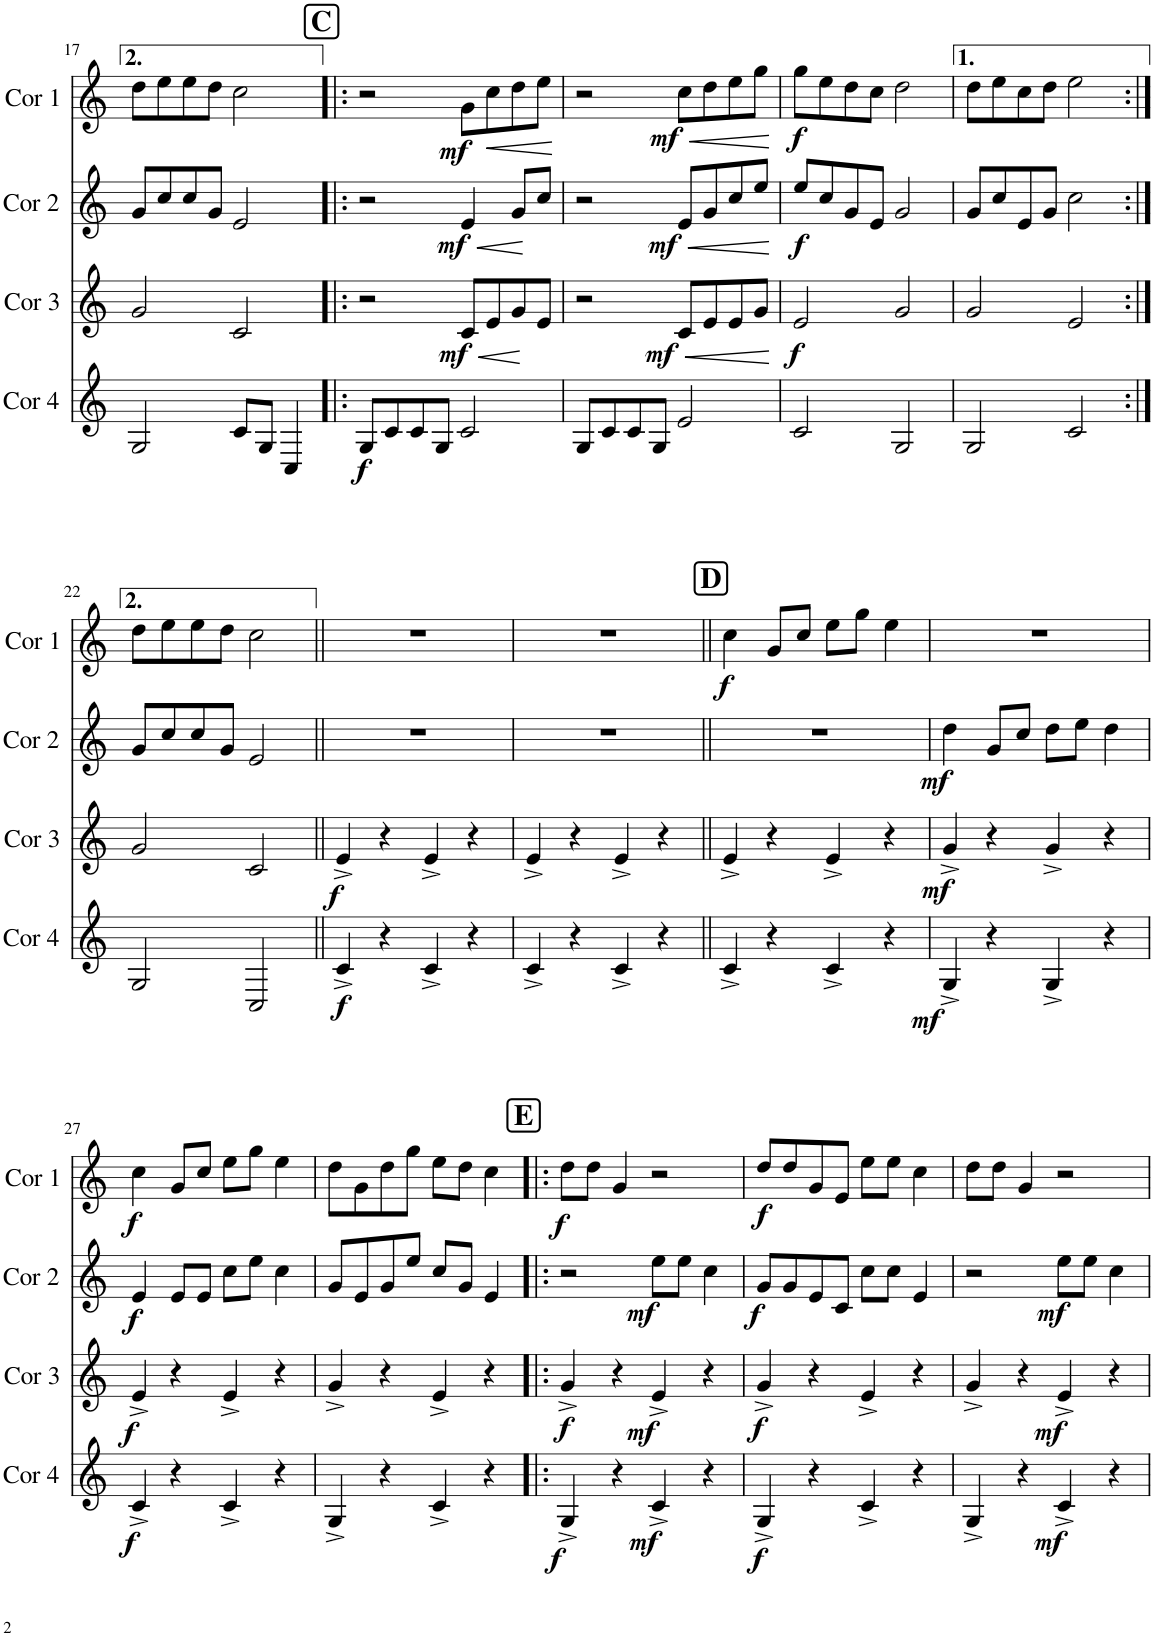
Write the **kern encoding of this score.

**kern	**dynam	**kern	**dynam	**kern	**dynam	**kern	**dynam
*part4	*part4	*part3	*part3	*part2	*part2	*part1	*part1
*staff4	*staff4	*staff3	*staff3	*staff2	*staff2	*staff1	*staff1
*I"Cor 4	*	*I"Cor 3	*	*I"Cor 2	*	*I"Cor 1	*
*I'Cor 4	*	*I'Cor 3	*	*I'Cor 2	*	*I'Cor 1	*
!!LO:PB:g=z
*clefG2	*	*clefG2	*	*clefG2	*	*clefG2	*
*Trd4c7	*	*Trd4c7	*	*Trd4c7	*	*Trd4c7	*
*k[]	*	*k[]	*	*k[]	*	*k[]	*
*M4/4	*	*M4/4	*	*M4/4	*	*M4/4	*
=17	=17	=17	=17	=17	=17	=17	=17
2G/	.	2g/	.	8g/L	.	8dd\L	.
.	.	.	.	8cc/	.	8ee\	.
.	.	.	.	8cc/	.	8ee\	.
.	.	.	.	8g/J	.	8dd\J	.
8c/L	.	2c/	.	2e/	.	2cc\	.
8G/J	.	.	.	.	.	.	.
4C/	.	.	.	.	.	.	.
!!LO:REH:place=s1:a:B:cj:fs=14:t=C
=18!|:	=18!|:	=18!|:	=18!|:	=18!|:	=18!|:	=18!|:	=18!|:
!	!LO:DY:b	!	!	!	!	!	!
8G/L	f	2r	.	2r	.	2r	.
8c/	.	.	.	.	.	.	.
8c/	.	.	.	.	.	.	.
8G/J	.	.	.	.	.	.	.
!	!	!	!LO:HP:b	!	!LO:HP:b	!	!
!	!	!	!LO:DY:n=1:b	!	!LO:DY:n=1:b	!	!LO:DY:b
2c/	.	8c/L	< mf	4e/	< mf	8g\L	mf
!	!	!	!	!	!	!	!LO:HP:b
.	.	8e/	.	.	.	8cc\	<
.	.	8g/	.	8g/L	.	8dd\	.
.	.	8e/J	.	8cc/J	.	8ee\J	.
.	.	.	[	.	[	.	[
=19	=19	=19	=19	=19	=19	=19	=19
8G/L	.	2r	.	2r	.	2r	.
8c/	.	.	.	.	.	.	.
8c/	.	.	.	.	.	.	.
8G/J	.	.	.	.	.	.	.
!	!	!	!LO:HP:b	!	!LO:HP:b	!	!LO:HP:b
!	!	!	!LO:DY:n=1:b	!	!LO:DY:n=1:b	!	!LO:DY:n=1:b
2e/	.	8c/L	< mf	8e/L	< mf	8cc\L	< mf
.	.	8e/	.	8g/	.	8dd\	.
.	.	8e/	.	8cc/	.	8ee\	.
.	.	8g/J	.	8ee/J	.	8gg\J	.
.	.	.	[	.	[	.	[
=20	=20	=20	=20	=20	=20	=20	=20
!	!	!	!LO:DY:b	!	!LO:DY:b	!	!LO:DY:b
2c/	.	2e/	f	8ee/L	f	8gg\L	f
.	.	.	.	8cc/	.	8ee\	.
.	.	.	.	8g/	.	8dd\	.
.	.	.	.	8e/J	.	8cc\J	.
2G/	.	2g/	.	2g/	.	2dd\	.
=21	=21	=21	=21	=21	=21	=21	=21
2G/	.	2g/	.	8g/L	.	8dd\L	.
.	.	.	.	8cc/	.	8ee\	.
.	.	.	.	8e/	.	8cc\	.
.	.	.	.	8g/J	.	8dd\J	.
2c/	.	2e/	.	2cc\	.	2ee\	.
!!LO:LB:g=z
=22:|!	=22:|!	=22:|!	=22:|!	=22:|!	=22:|!	=22:|!	=22:|!
2G/	.	2g/	.	8g/L	.	8dd\L	.
.	.	.	.	8cc/	.	8ee\	.
.	.	.	.	8cc/	.	8ee\	.
.	.	.	.	8g/J	.	8dd\J	.
2C/	.	2c/	.	2e/	.	2cc\	.
=23||	=23||	=23||	=23||	=23||	=23||	=23||	=23||
!	!LO:DY:b	!	!LO:DY:b	!	!	!	!
4c^/	f	4e^/	f	1r	.	1r	.
4r	.	4r	.	.	.	.	.
4c^/	.	4e^/	.	.	.	.	.
4r	.	4r	.	.	.	.	.
=24	=24	=24	=24	=24	=24	=24	=24
4c^/	.	4e^/	.	1r	.	1r	.
4r	.	4r	.	.	.	.	.
4c^/	.	4e^/	.	.	.	.	.
4r	.	4r	.	.	.	.	.
!!LO:REH:place=s1:a:B:cj:fs=14:t=D
=25||	=25||	=25||	=25||	=25||	=25||	=25||	=25||
!	!	!	!	!	!	!	!LO:DY:b
4c^/	.	4e^/	.	1r	.	4cc\	f
4r	.	4r	.	.	.	8g/L	.
.	.	.	.	.	.	8cc/J	.
4c^/	.	4e^/	.	.	.	8ee\L	.
.	.	.	.	.	.	8gg\J	.
4r	.	4r	.	.	.	4ee\	.
=26	=26	=26	=26	=26	=26	=26	=26
!	!LO:DY:b	!	!LO:DY:b	!	!LO:DY:b	!	!
4G^/	mf	4g^/	mf	4dd\	mf	1r	.
4r	.	4r	.	8g/L	.	.	.
.	.	.	.	8cc/J	.	.	.
4G^/	.	4g^/	.	8dd\L	.	.	.
.	.	.	.	8ee\J	.	.	.
4r	.	4r	.	4dd\	.	.	.
!!LO:LB:g=z
=27	=27	=27	=27	=27	=27	=27	=27
!	!LO:DY:b	!	!LO:DY:b	!	!LO:DY:b	!	!LO:DY:b
4c^/	f	4e^/	f	4e/	f	4cc\	f
4r	.	4r	.	8e/L	.	8g/L	.
.	.	.	.	8e/J	.	8cc/J	.
4c^/	.	4e^/	.	8cc\L	.	8ee\L	.
.	.	.	.	8ee\J	.	8gg\J	.
4r	.	4r	.	4cc\	.	4ee\	.
=28	=28	=28	=28	=28	=28	=28	=28
4G^/	.	4g^/	.	8g/L	.	8dd\L	.
.	.	.	.	8e/	.	8g\	.
4r	.	4r	.	8g/	.	8dd\	.
.	.	.	.	8ee/J	.	8gg\J	.
4c^/	.	4e^/	.	8cc/L	.	8ee\L	.
.	.	.	.	8g/J	.	8dd\J	.
4r	.	4r	.	4e/	.	4cc\	.
!!LO:REH:place=s1:a:B:cj:fs=14:t=E
=29!|:	=29!|:	=29!|:	=29!|:	=29!|:	=29!|:	=29!|:	=29!|:
!	!LO:DY:b	!	!LO:DY:b	!	!	!	!LO:DY:b
4G^/	f	4g^/	f	2r	.	8dd\L	f
.	.	.	.	.	.	8dd\J	.
4r	.	4r	.	.	.	4g/	.
!	!LO:DY:b	!	!LO:DY:b	!	!LO:DY:b	!	!
4c^/	mf	4e^/	mf	8ee\L	mf	2r	.
.	.	.	.	8ee\J	.	.	.
4r	.	4r	.	4cc\	.	.	.
=30	=30	=30	=30	=30	=30	=30	=30
!	!LO:DY:b	!	!LO:DY:b	!	!LO:DY:b	!	!LO:DY:b
4G^/	f	4g^/	f	8g/L	f	8dd/L	f
.	.	.	.	8g/	.	8dd/	.
4r	.	4r	.	8e/	.	8g/	.
.	.	.	.	8c/J	.	8e/J	.
4c^/	.	4e^/	.	8cc\L	.	8ee\L	.
.	.	.	.	8cc\J	.	8ee\J	.
4r	.	4r	.	4e/	.	4cc\	.
=31	=31	=31	=31	=31	=31	=31	=31
4G^/	.	4g^/	.	2r	.	8dd\L	.
.	.	.	.	.	.	8dd\J	.
4r	.	4r	.	.	.	4g/	.
!	!LO:DY:b	!	!LO:DY:b	!	!LO:DY:b	!	!
4c^/	mf	4e^/	mf	8ee\L	mf	2r	.
.	.	.	.	8ee\J	.	.	.
4r	.	4r	.	4cc\	.	.	.
=	=	=	=	=	=	=	=
*-	*-	*-	*-	*-	*-	*-	*-
